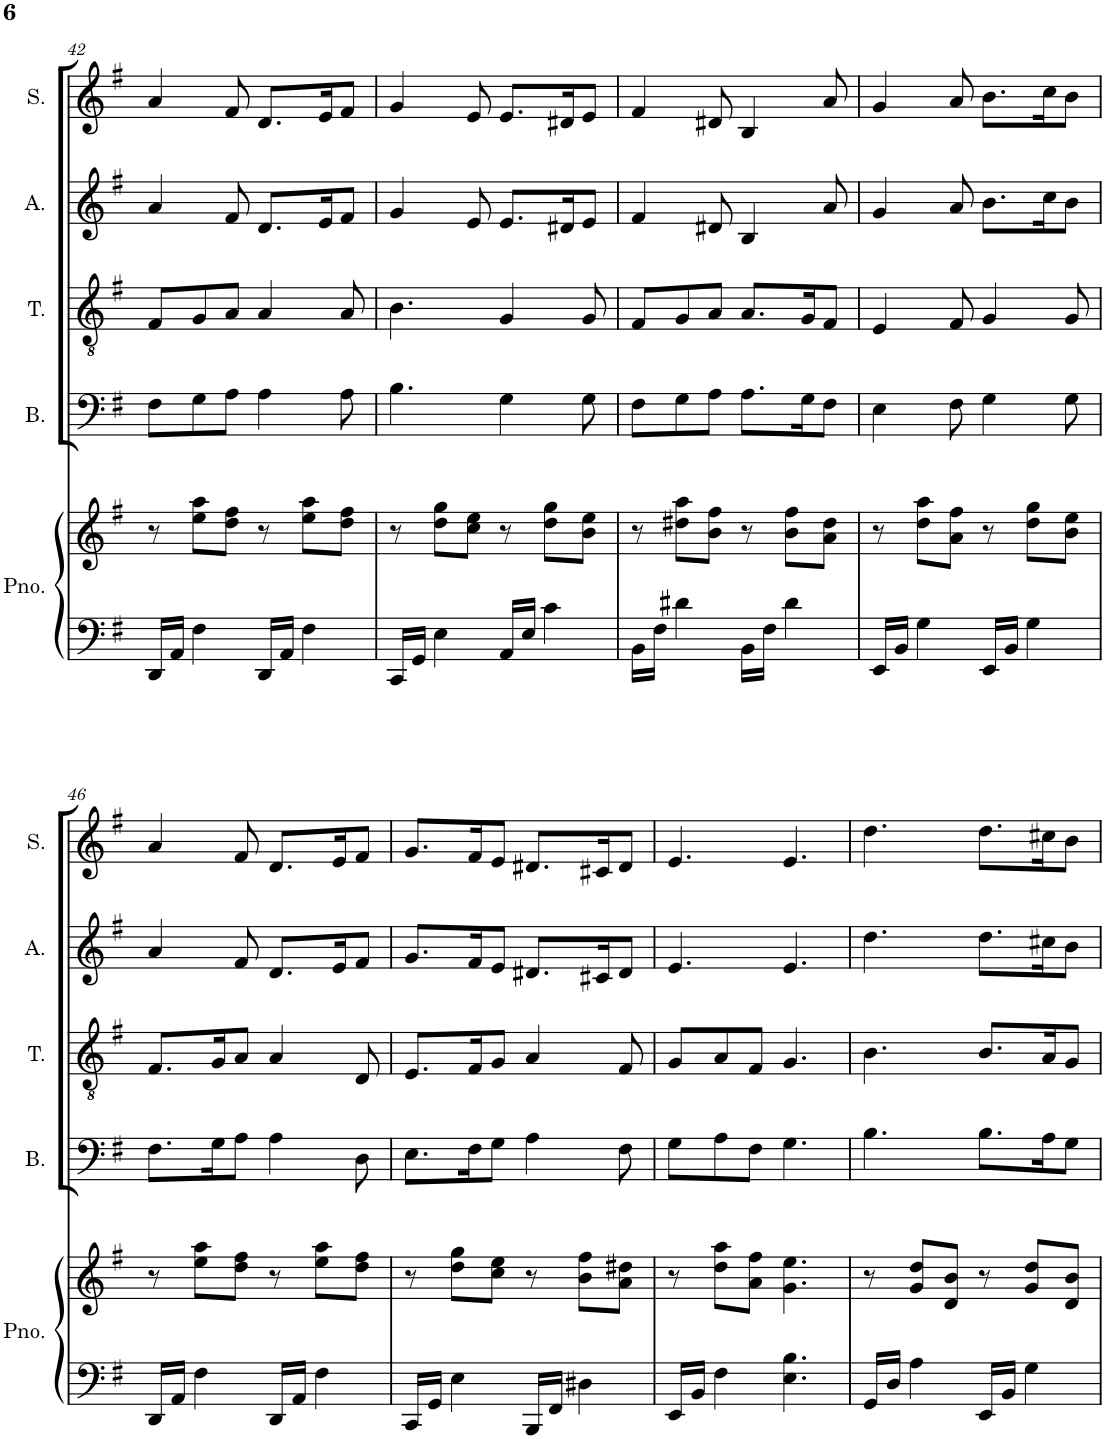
**kern	**kern	**kern	**kern	**kern	**kern
*part5	*part5	*part4	*part3	*part2	*part1
*staff6	*staff5	*staff4	*staff3	*staff2	*staff1
*I"Piano	*	*I"Bass	*I"Tenor	*I"Alto	*I"Soprano
*I'Pno.	*	*I'B.	*I'T.	*I'A.	*I'S.
!!LO:PB:g=z
*clefF4	*clefG2	*clefF4	*clefGv2	*clefG2	*clefG2
*k[f#]	*k[f#]	*k[f#]	*k[f#]	*k[f#]	*k[f#]
*M6/8	*M6/8	*M6/8	*M6/8	*M6/8	*M6/8
=42	=42	=42	=42	=42	=42
16DD/LL	8r	8F#\L	8F#/L	4a/	4a/
16AA/JJ	.	.	.	.	.
4F#\	8ee\ 8aa\L	8G\	8G/	.	.
.	8dd\ 8ff#\J	8A\J	8A/J	8f#/	8f#/
16DD/LL	8r	4A\	4A/	8.d/L	8.d/L
16AA/JJ	.	.	.	.	.
4F#\	8ee\ 8aa\L	.	.	.	.
.	.	.	.	16e/K	16e/K
.	8dd\ 8ff#\J	8A\	8A/	8f#/J	8f#/J
=43	=43	=43	=43	=43	=43
16CC/LL	8r	4.B\	4.B\	4g/	4g/
16GG/JJ	.	.	.	.	.
4E\	8dd\ 8gg\L	.	.	.	.
.	8cc\ 8ee\J	.	.	8e/	8e/
16AA/LL	8r	4G\	4G/	8.e/L	8.e/L
16E/JJ	.	.	.	.	.
4c\	8dd\ 8gg\L	.	.	.	.
.	.	.	.	16d#X/K	16d#X/K
.	8b\ 8ee\J	8G\	8G/	8e/J	8e/J
=44	=44	=44	=44	=44	=44
16BB\LL	8r	8F#\L	8F#/L	4f#/	4f#/
16F#\JJ	.	.	.	.	.
4d#X\	8dd#X\ 8aa\L	8G\	8G/	.	.
.	8b\ 8ff#\J	8A\J	8A/J	8d#X/	8d#X/
16BB\LL	8r	8.A\L	8.A/L	4B/	4B/
16F#\JJ	.	.	.	.	.
4d#\	8b\ 8ff#\L	.	.	.	.
.	.	16G\K	16G/K	.	.
.	8a\ 8dd#\J	8F#\J	8F#/J	8a/	8a/
=45	=45	=45	=45	=45	=45
16EE/LL	8r	4E\	4E/	4g/	4g/
16BB/JJ	.	.	.	.	.
4G\	8dd\ 8aa\L	.	.	.	.
.	8a\ 8ff#\J	8F#\	8F#/	8a/	8a/
16EE/LL	8r	4G\	4G/	8.b\L	8.b\L
16BB/JJ	.	.	.	.	.
4G\	8dd\ 8gg\L	.	.	.	.
.	.	.	.	16cc\K	16cc\K
.	8b\ 8ee\J	8G\	8G/	8b\J	8b\J
!!LO:LB:g=z
=46	=46	=46	=46	=46	=46
16DD/LL	8r	8.F#\L	8.F#/L	4a/	4a/
16AA/JJ	.	.	.	.	.
4F#\	8ee\ 8aa\L	.	.	.	.
.	.	16G\K	16G/K	.	.
.	8dd\ 8ff#\J	8A\J	8A/J	8f#/	8f#/
16DD/LL	8r	4A\	4A/	8.d/L	8.d/L
16AA/JJ	.	.	.	.	.
4F#\	8ee\ 8aa\L	.	.	.	.
.	.	.	.	16e/K	16e/K
.	8dd\ 8ff#\J	8D\	8D/	8f#/J	8f#/J
=47	=47	=47	=47	=47	=47
16CC/LL	8r	8.E\L	8.E/L	8.g/L	8.g/L
16GG/JJ	.	.	.	.	.
4E\	8dd\ 8gg\L	.	.	.	.
.	.	16F#\K	16F#/K	16f#/K	16f#/K
.	8cc\ 8ee\J	8G\J	8G/J	8e/J	8e/J
16BBB/LL	8r	4A\	4A/	8.d#X/L	8.d#X/L
16FF#/JJ	.	.	.	.	.
4D#X\	8b\ 8ff#\L	.	.	.	.
.	.	.	.	16c#X/K	16c#X/K
.	8a\ 8dd#X\J	8F#\	8F#/	8d#/J	8d#/J
=48	=48	=48	=48	=48	=48
16EE/LL	8r	8G\L	8G/L	4.e/	4.e/
16BB/JJ	.	.	.	.	.
4F#\	8dd\ 8aa\L	8A\	8A/	.	.
.	8a\ 8ff#\J	8F#\J	8F#/J	.	.
4.E\ 4.B\	4.g\ 4.ee\	4.G\	4.G/	4.e/	4.e/
=49	=49	=49	=49	=49	=49
16GG/LL	8r	4.B\	4.B\	4.dd\	4.dd\
16D/JJ	.	.	.	.	.
4A\	8g/ 8dd/L	.	.	.	.
.	8d/ 8b/J	.	.	.	.
16EE/LL	8r	8.B\L	8.B/L	8.dd\L	8.dd\L
16BB/JJ	.	.	.	.	.
4G\	8g/ 8dd/L	.	.	.	.
.	.	16A\K	16A/K	16cc#X\K	16cc#X\K
.	8d/ 8b/J	8G\J	8G/J	8b\J	8b\J
=	=	=	=	=	=
*-	*-	*-	*-	*-	*-
